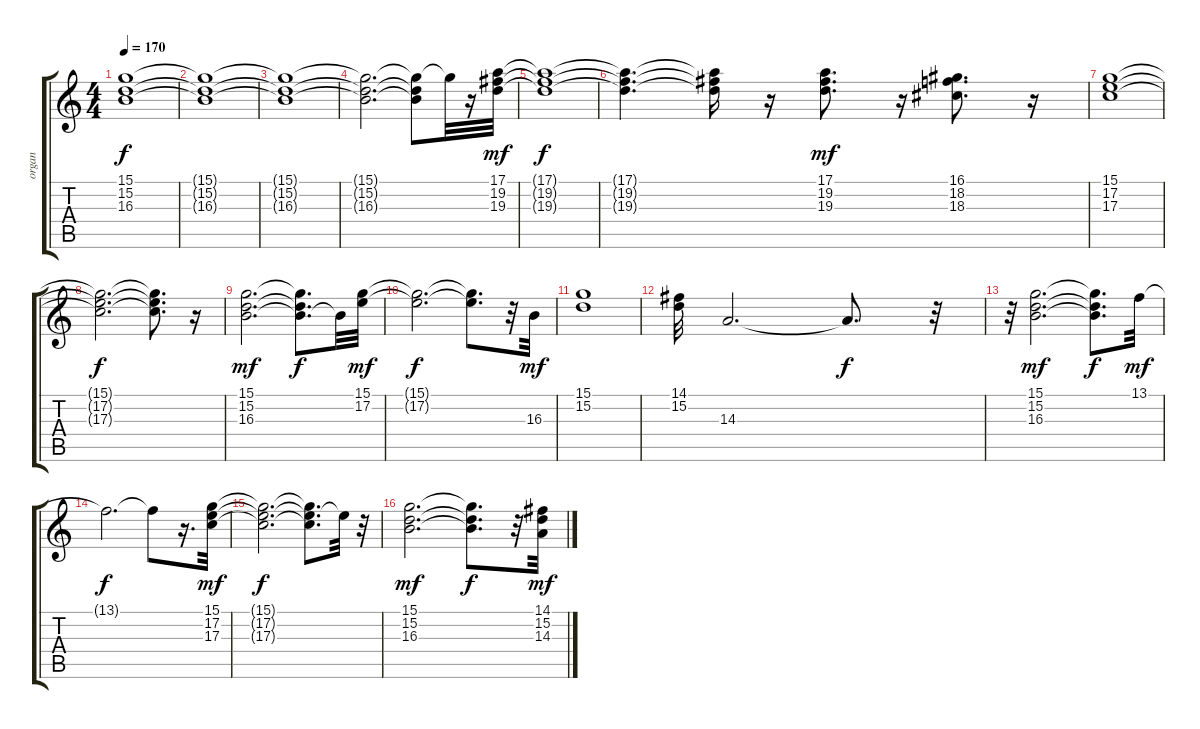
\track ("organ   " "organ   ") {instrument rockorgan}
\staff {score tabs}
\tuning (E4 B3 G3 D3 A2 E2) {hide}
\ts (4 4)
\tempo 170
\clef g2
\ks c
(15.1{t} 15.2{t} 16.3{t}).1{dy f} |
(15.1{t} 15.2{t} 16.3{t}).1 |
(15.1{t} 15.2{t} 16.3{t}).1 |
(15.1{t} 15.2{t} 16.3{t}).2{d} (15.1{t} 15.2{t} 16.3{t}).8 15.1{t}.32 r.16 (17.1 19.2 19.3).32{dy mf} |
(17.1{t} 19.2{t} 19.3{t}).1{dy f} |
(17.1{t} 19.2{t} 19.3{t}).4{d} (17.1{t} 19.2{t} 19.3{t}).16 r.16 (17.1 19.2 19.3).8{d dy mf} r.16 (16.1 18.2 18.3).8{d} r.16 |
(15.1 17.2 17.3).1 |
(15.1{t} 17.2{t} 17.3{t}).2{d dy f} (15.1{t} 17.2{t} 17.3{t}).8{d} r.16 |
(15.1 15.2 16.3).2{d dy mf} (15.1{t} 15.2{t} 16.3{t}).8{d dy f} 16.3{t}.32 (15.1 17.2).32{dy mf} |
(15.1{t} 17.2{t}).2{d dy f} (15.1{t} 17.2{t}).8{d} r.32 16.3.32{dy mf} |
(15.1 15.2).1 |
(14.1 15.2).32 14.3.2{d} 14.3{t}.8{d dy f} r.32 |
r.32 (15.1 15.2 16.3).2{d dy mf} (15.1{t} 15.2{t} 16.3{t}).8{d dy f} 13.1.32{dy mf} |
13.1{t}.2{d dy f} 13.1{t}.8 r.16{d} (15.1 17.2 17.3).32{dy mf} |
(15.1{t} 17.2{t} 17.3{t}).2{d dy f} (15.1{t} 17.2{t} 17.3{t}).8{d} 17.2{t}.32 r.32 |
(15.1 15.2 16.3).2{d dy mf} (15.1{t} 15.2{t} 16.3{t}).8{d dy f} r.32 (14.1 15.2 14.3).32{dy mf}
